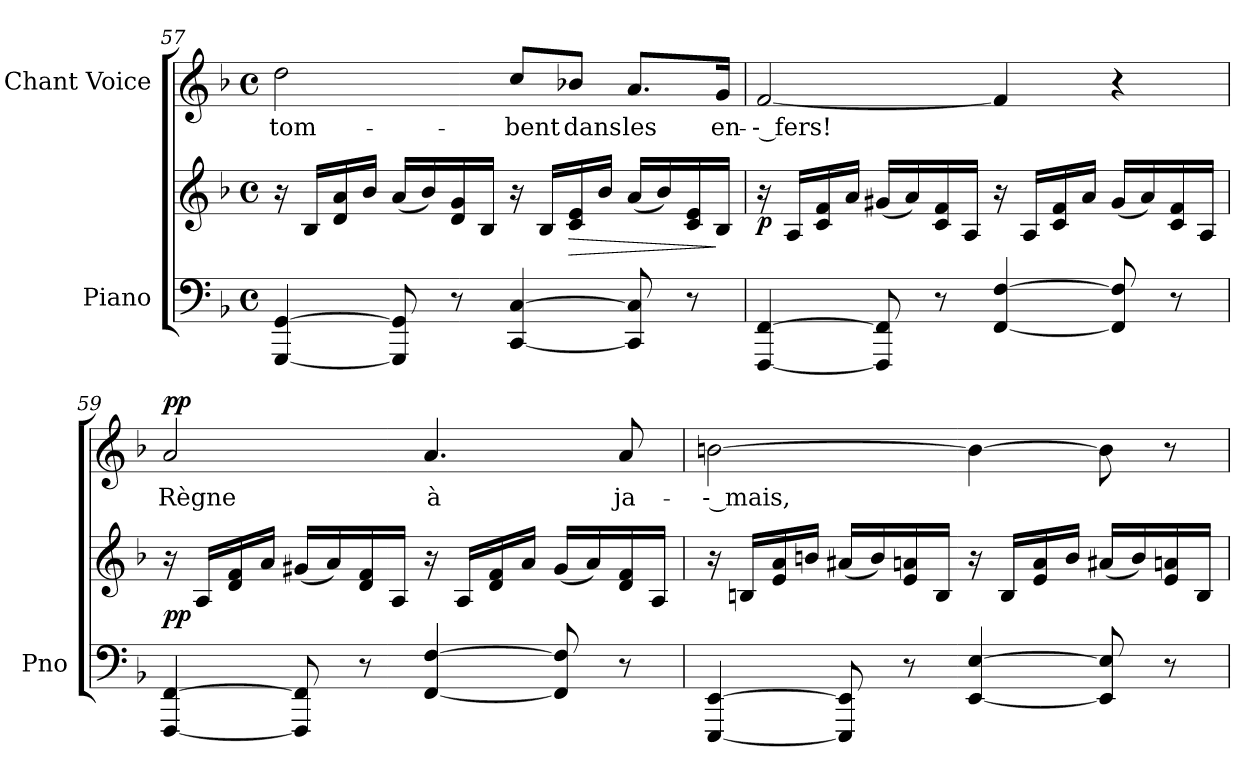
**kern	**kern	**dynam	**kern	**text	**dynam
*part2	*part2	*part2	*part1	*part1	*part1
*staff3	*staff2	*staff2/3	*staff1	*staff1	*staff1
*I"Piano	*	*	*I"Chant Voice	*	*
*I'Pno	*	*	*	*	*
*clefF4	*clefG2	*	*clefG2	*	*
*k[b-]	*k[b-]	*	*k[b-]	*	*
*M4/4	*M4/4	*	*M4/4	*	*
*met(c)	*met(c)	*	*met(c)	*	*
=57	=57	=57	=57	=57	=57
[4GGG/ [4GG/	16r	.	2dd\	-tom-	.
.	16B-/LL	.	.	.	.
.	16d/ 16a/	.	.	.	.
.	16b-/JJ	.	.	.	.
8GGG/] 8GG/]	(16a/LL	.	.	.	.
.	16b-/)	.	.	.	.
8r	16d/ 16g/	.	.	.	.
.	16B-/JJ	.	.	.	.
[4CC/ [4C/	16r	.	8cc/L	-bent	.
.	16B-/LL	.	.	.	.
!	!	!LO:HP:b	!	!	!
.	16c/ 16e/	>	8b-X/J	dans	.
.	16b-/JJ	.	.	.	.
8CC/] 8C/]	(16a/LL	.	8.a/L	les	.
.	16b-/)	.	.	.	.
8r	16c/ 16e/	.	.	.	.
.	16B-/JJ	]	16g/Jk	en-	.
=58	=58	=58	=58	=58	=58
!	!	!LO:DY:b	!	!	!
[4FFF/ [4FF/	16r	p	[2f/	-- fers!	.
.	16A/LL	.	.	.	.
.	16c/ 16f/	.	.	.	.
.	16a/JJ	.	.	.	.
8FFF/] 8FF/]	(16g#X/LL	.	.	.	.
.	16a/)	.	.	.	.
8r	16c/ 16f/	.	.	.	.
.	16A/JJ	.	.	.	.
[4FF/ [4F/	16r	.	4f/]	.	.
.	16A/LL	.	.	.	.
.	16c/ 16f/	.	.	.	.
.	16a/JJ	.	.	.	.
8FF/] 8F/]	(16g#/LL	.	4r	.	.
.	16a/)	.	.	.	.
8r	16c/ 16f/	.	.	.	.
.	16A/JJ	.	.	.	.
=59	=59	=59	=59	=59	=59
!	!	!LO:DY:b	!	!	!LO:DY:a
[4FFF/ [4FF/	16r	pp	2a/	Règne	pp
.	16A/LL	.	.	.	.
.	16d/ 16f/	.	.	.	.
.	16a/JJ	.	.	.	.
8FFF/] 8FF/]	(16g#X/LL	.	.	.	.
.	16a/)	.	.	.	.
8r	16d/ 16f/	.	.	.	.
.	16A/JJ	.	.	.	.
[4FF/ [4F/	16r	.	4.a/	à	.
.	16A/LL	.	.	.	.
.	16d/ 16f/	.	.	.	.
.	16a/JJ	.	.	.	.
8FF/] 8F/]	(16g#/LL	.	.	.	.
.	16a/)	.	.	.	.
8r	16d/ 16f/	.	8a/	ja-	.
.	16A/JJ	.	.	.	.
=60	=60	=60	=60	=60	=60
[4EEE/ [4EE/	16r	.	[2bn\	-- mais,	.
.	16Bn/LL	.	.	.	.
.	16e/ 16a/	.	.	.	.
.	16bn/JJ	.	.	.	.
8EEE/] 8EE/]	(16a#X/LL	.	.	.	.
.	16b/)	.	.	.	.
8r	16e/ 16an/	.	.	.	.
.	16B/JJ	.	.	.	.
[4EE/ [4E/	16r	.	4b\_	.	.
.	16B/LL	.	.	.	.
.	16e/ 16a/	.	.	.	.
.	16b/JJ	.	.	.	.
8EE/] 8E/]	(16a#X/LL	.	8b\]	.	.
.	16b/)	.	.	.	.
8r	16e/ 16an/	.	8r	.	.
.	16B/JJ	.	.	.	.
=	=	=	=	=	=
*-	*-	*-	*-	*-	*-
